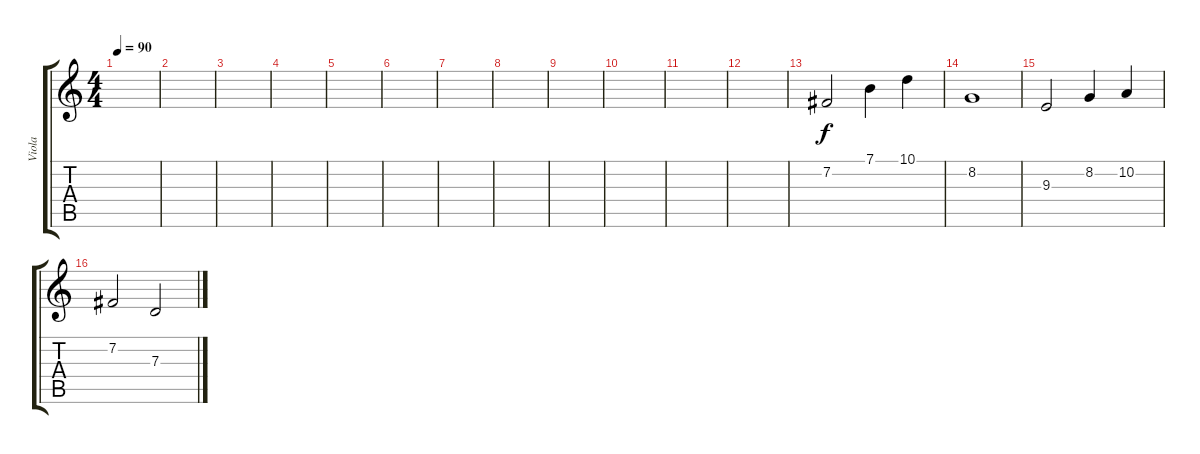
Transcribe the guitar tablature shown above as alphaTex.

\track ("Viola" "Viola") {instrument viola}
\staff {score tabs}
\tuning (E4 B3 G3 D3 A2 E2) {hide}
\ts (4 4)
\tempo 90
\clef g2
\ks c
|
|
|
|
|
|
|
|
|
|
|
|
7.2.2 7.1.4 10.1.4 |
8.2.1 |
9.3.2 8.2.4 10.2.4 |
7.2.2 7.3.2
